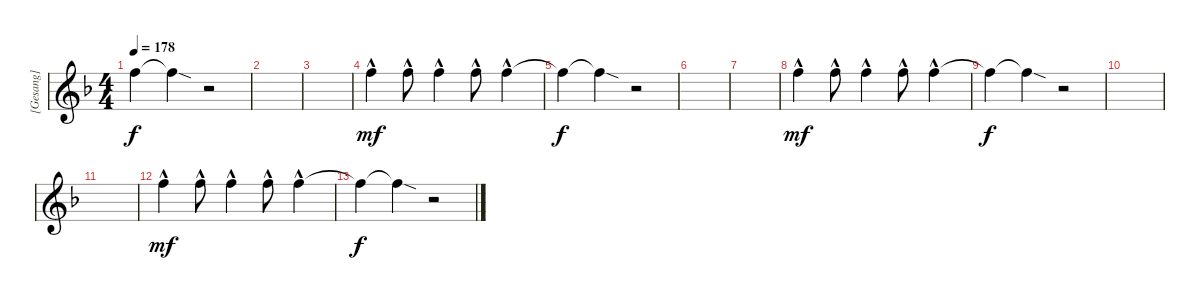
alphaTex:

\track ("[Gesang]" "[Gesang]") {instrument baritonesax}
\staff {score}
\tuning (E4 B3 G3 D3 A2 E2) {hide}
\ts (4 4)
\tempo 178
\clef g2
\ks dminor
13.1{t}.4{dy f} 13.1{sod t}.4 r.2 |
|
|
13.1{hac}.4{dy mf} 13.1{hac}.8 13.1{hac}.4 13.1{hac}.8 13.1{hac}.4 |
13.1{t}.4{dy f} 13.1{sod t}.4 r.2 |
|
|
13.1{hac}.4{dy mf} 13.1{hac}.8 13.1{hac}.4 13.1{hac}.8 13.1{hac}.4 |
13.1{t}.4{dy f} 13.1{sod t}.4 r.2 |
|
|
13.1{hac}.4{dy mf} 13.1{hac}.8 13.1{hac}.4 13.1{hac}.8 13.1{hac}.4 |
13.1{t}.4{dy f} 13.1{sod t}.4 r.2
